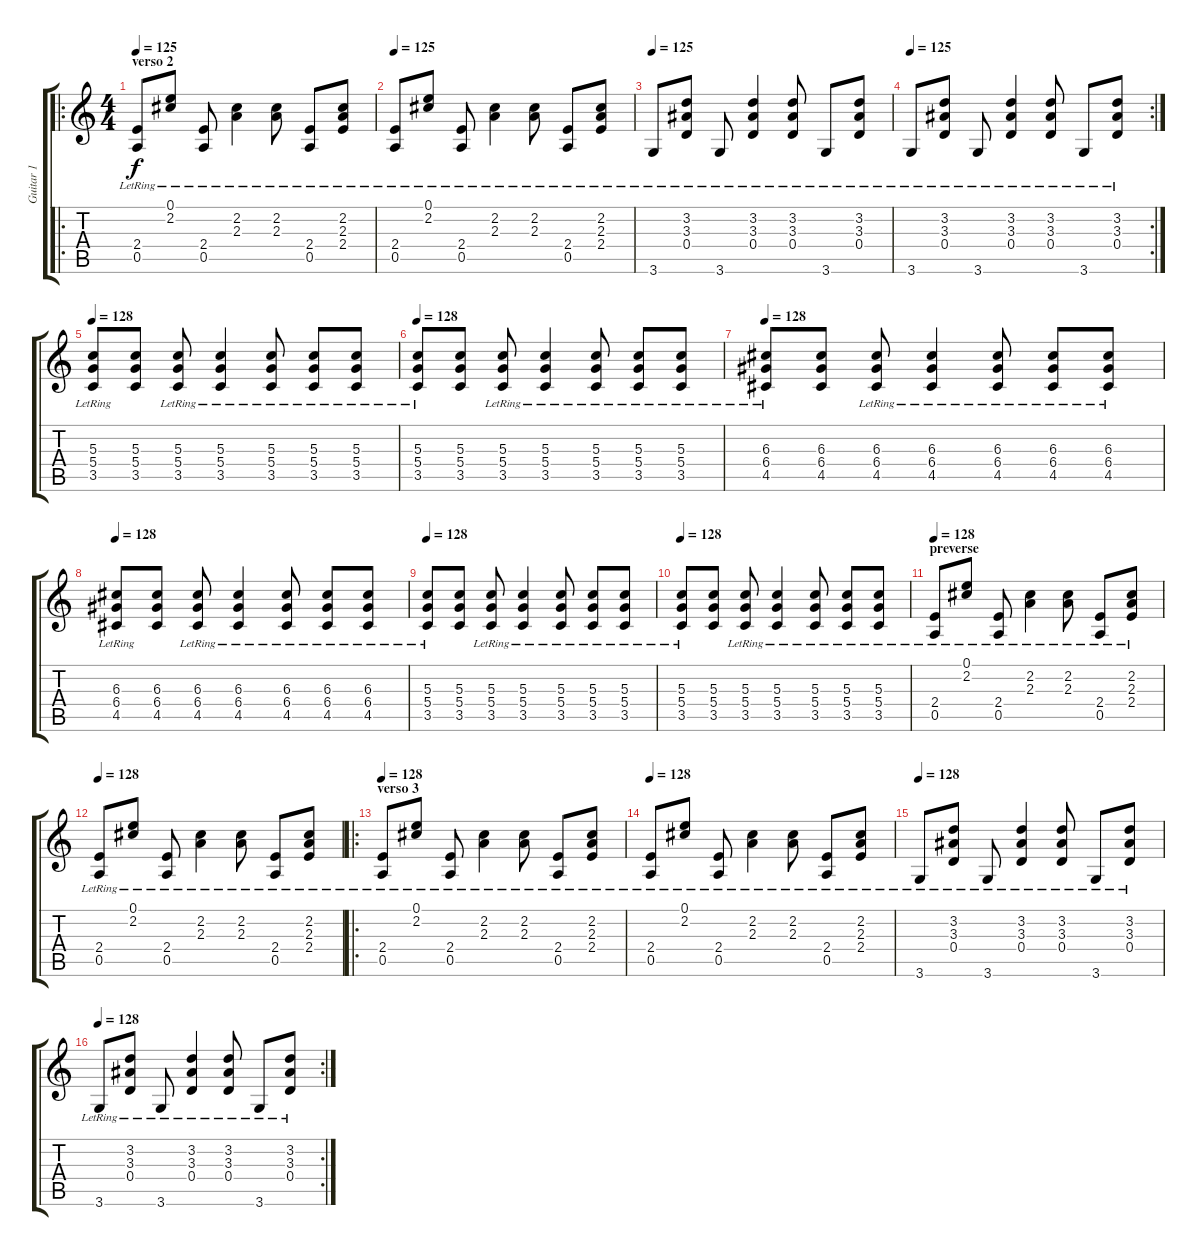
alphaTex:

\track ("Guitar 1" "Guitar 1") {instrument overdrivenguitar}
\staff {score tabs}
\tuning (E4 B3 G3 D3 A2 E2) {hide}
\ro
\ts (4 4)
\section ("" "verso 2")
\tempo 125
\clef g2
\ks c
(2.4{lr} 0.5{lr}).8{dy f} (0.1{lr} 2.2{lr}).8 (2.4{lr} 0.5{lr}).8 (2.2{lr} 2.3{lr}).4 (2.2{lr} 2.3{lr}).8 (2.4{lr} 0.5{lr}).8 (2.2{lr} 2.3{lr} 2.4{lr}).8 |
\tempo 125
(2.4{lr} 0.5{lr}).8 (0.1{lr} 2.2{lr}).8 (2.4{lr} 0.5{lr}).8 (2.2{lr} 2.3{lr}).4 (2.2{lr} 2.3{lr}).8 (2.4{lr} 0.5{lr}).8 (2.2{lr} 2.3{lr} 2.4{lr}).8 |
\tempo 125
3.6{lr}.8 (3.2{lr} 3.3{lr} 0.4{lr}).8 3.6{lr}.8 (3.2{lr} 3.3{lr} 0.4{lr}).4 (3.2{lr} 3.3{lr} 0.4{lr}).8 3.6{lr}.8 (3.2{lr} 3.3{lr} 0.4{lr}).8 |
\rc 2
\tempo 125
3.6{lr}.8 (3.2{lr} 3.3{lr} 0.4{lr}).8 3.6{lr}.8 (3.2{lr} 3.3{lr} 0.4{lr}).4 (3.2{lr} 3.3{lr} 0.4{lr}).8 3.6{lr}.8 (3.2{lr} 3.3{lr} 0.4{lr}).8 |
\tempo 128
(5.3 5.4{lr} 3.5{lr}).8 (5.3 5.4 3.5).8 (5.3 5.4{lr} 3.5{lr}).8 (5.3{lr} 5.4 3.5).4 (5.3{lr} 5.4 3.5).8 (5.3 5.4{lr} 3.5{lr}).8 (5.3{lr} 5.4{lr} 3.5).8 |
\tempo 128
(5.3 5.4{lr} 3.5{lr}).8 (5.3 5.4 3.5).8 (5.3 5.4{lr} 3.5{lr}).8 (5.3{lr} 5.4 3.5).4 (5.3{lr} 5.4 3.5).8 (5.3 5.4{lr} 3.5{lr}).8 (5.3{lr} 5.4{lr} 3.5).8 |
\tempo 128
(6.3 6.4{lr} 4.5{lr}).8 (6.3 6.4 4.5).8 (6.3 6.4{lr} 4.5{lr}).8 (6.3{lr} 6.4 4.5).4 (6.3{lr} 6.4 4.5).8 (6.3 6.4{lr} 4.5{lr}).8 (6.3{lr} 6.4{lr} 4.5).8 |
\tempo 128
(6.3 6.4{lr} 4.5{lr}).8 (6.3 6.4 4.5).8 (6.3 6.4{lr} 4.5{lr}).8 (6.3{lr} 6.4 4.5).4 (6.3{lr} 6.4 4.5).8 (6.3 6.4{lr} 4.5{lr}).8 (6.3{lr} 6.4{lr} 4.5).8 |
\tempo 128
(5.3 5.4{lr} 3.5{lr}).8 (5.3 5.4 3.5).8 (5.3 5.4{lr} 3.5{lr}).8 (5.3{lr} 5.4 3.5).4 (5.3{lr} 5.4 3.5).8 (5.3 5.4{lr} 3.5{lr}).8 (5.3{lr} 5.4{lr} 3.5).8 |
\tempo 128
(5.3 5.4{lr} 3.5{lr}).8 (5.3 5.4 3.5).8 (5.3 5.4{lr} 3.5{lr}).8 (5.3{lr} 5.4 3.5).4 (5.3{lr} 5.4 3.5).8 (5.3 5.4{lr} 3.5{lr}).8 (5.3{lr} 5.4{lr} 3.5).8 |
\section ("" "preverse")
\tempo 128
(2.4{lr} 0.5{lr}).8 (0.1{lr} 2.2{lr}).8 (2.4{lr} 0.5{lr}).8 (2.2{lr} 2.3{lr}).4 (2.2{lr} 2.3{lr}).8 (2.4{lr} 0.5{lr}).8 (2.2{lr} 2.3{lr} 2.4{lr}).8 |
\tempo 128
(2.4{lr} 0.5{lr}).8 (0.1{lr} 2.2{lr}).8 (2.4{lr} 0.5{lr}).8 (2.2{lr} 2.3{lr}).4 (2.2{lr} 2.3{lr}).8 (2.4{lr} 0.5{lr}).8 (2.2{lr} 2.3{lr} 2.4{lr}).8 |
\ro
\section ("" "verso 3")
\tempo 128
(2.4{lr} 0.5{lr}).8 (0.1{lr} 2.2{lr}).8 (2.4{lr} 0.5{lr}).8 (2.2{lr} 2.3{lr}).4 (2.2{lr} 2.3{lr}).8 (2.4{lr} 0.5{lr}).8 (2.2{lr} 2.3{lr} 2.4{lr}).8 |
\tempo 128
(2.4{lr} 0.5{lr}).8 (0.1{lr} 2.2{lr}).8 (2.4{lr} 0.5{lr}).8 (2.2{lr} 2.3{lr}).4 (2.2{lr} 2.3{lr}).8 (2.4{lr} 0.5{lr}).8 (2.2{lr} 2.3{lr} 2.4{lr}).8 |
\tempo 128
3.6{lr}.8 (3.2{lr} 3.3{lr} 0.4{lr}).8 3.6{lr}.8 (3.2{lr} 3.3{lr} 0.4{lr}).4 (3.2{lr} 3.3{lr} 0.4{lr}).8 3.6{lr}.8 (3.2{lr} 3.3{lr} 0.4{lr}).8 |
\rc 2
\tempo 128
3.6{lr}.8 (3.2{lr} 3.3{lr} 0.4{lr}).8 3.6{lr}.8 (3.2{lr} 3.3{lr} 0.4{lr}).4 (3.2{lr} 3.3{lr} 0.4{lr}).8 3.6{lr}.8 (3.2{lr} 3.3{lr} 0.4{lr}).8
